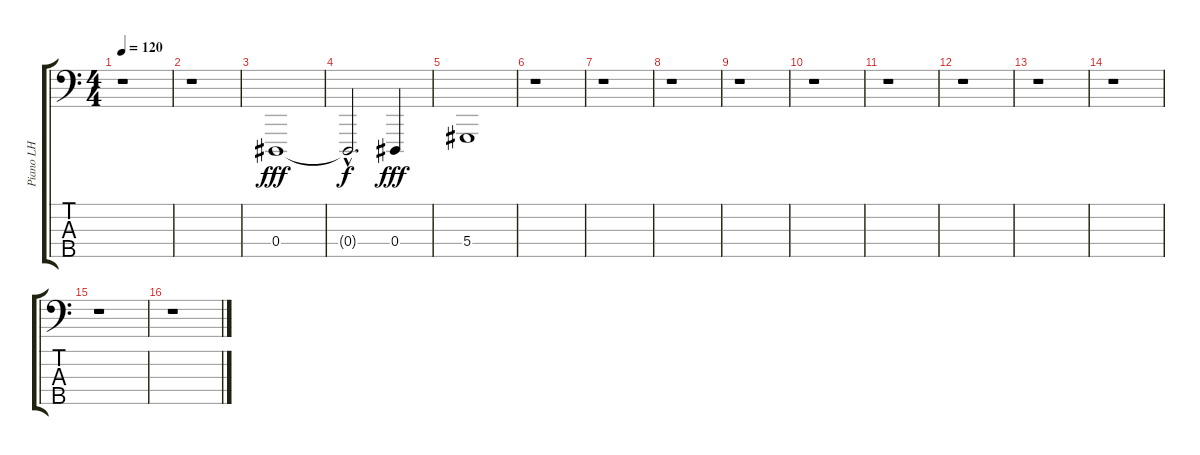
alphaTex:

\track ("Piano LH" "Piano LH") {instrument acousticgrandpiano}
\staff {score tabs}
\tuning (Gb2 Db2 Ab1 Eb1 Bb0) {hide}
\ts (4 4)
\tempo 120
\clef f4
\ks c
r.1{dy fff} |
r.1 |
0.4.1 |
0.4{hac t}.2{d dy f} 0.4.4{dy fff} |
5.4.1 |
r.1 |
r.1 |
r.1 |
r.1 |
r.1 |
r.1 |
r.1 |
r.1 |
r.1 |
r.1 |
r.1
